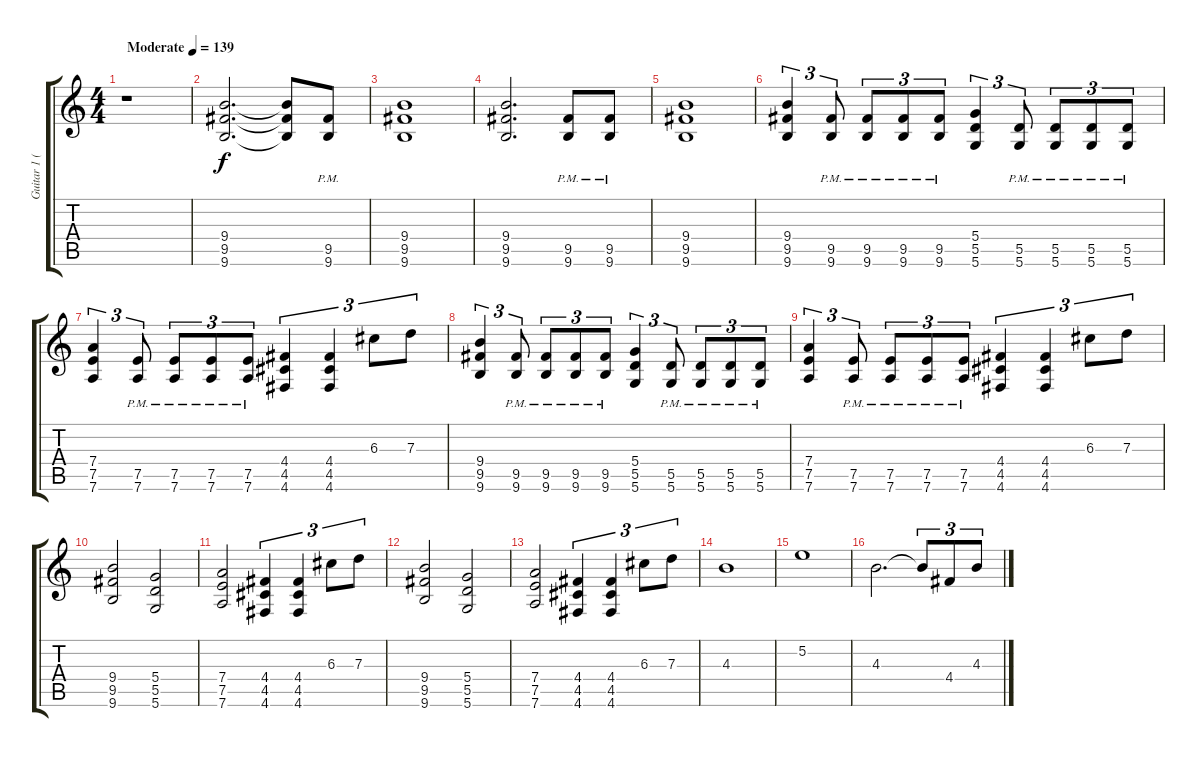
\track ("Guitar 1 (Lead)" "Guitar 1 (") {instrument distortionguitar}
\staff {score tabs}
\tuning (E4 B3 G3 D3 A2 D2) {hide}
\ts (4 4)
\tempo (139 "Moderate")
\clef g2
\ks c
r.1{dy f instrument distortionguitar} |
(9.4 9.5 9.6).2{d} (9.4{t} 9.5{t} 9.6{t}).8 (9.5{pm} 9.6{pm}).8 |
(9.4 9.5 9.6).1 |
(9.4 9.5 9.6).2{d} (9.5{pm} 9.6{pm}).8 (9.5{pm} 9.6{pm}).8 |
(9.4 9.5 9.6).1 |
(9.4 9.5 9.6).4{tu (3 2)} (9.5{pm} 9.6{pm}).8{tu (3 2)} (9.5{pm} 9.6{pm}).8{tu (3 2)} (9.5{pm} 9.6{pm}).8{tu (3 2)} (9.5{pm} 9.6{pm}).8{tu (3 2)} (5.4 5.5 5.6).4{tu (3 2)} (5.5{pm} 5.6{pm}).8{tu (3 2)} (5.5{pm} 5.6{pm}).8{tu (3 2)} (5.5{pm} 5.6{pm}).8{tu (3 2)} (5.5{pm} 5.6{pm}).8{tu (3 2)} |
(7.4 7.5 7.6).4{tu (3 2)} (7.5{pm} 7.6{pm}).8{tu (3 2)} (7.5{pm} 7.6{pm}).8{tu (3 2)} (7.5{pm} 7.6{pm}).8{tu (3 2)} (7.5{pm} 7.6{pm}).8{tu (3 2)} (4.4 4.5 4.6).4{tu (3 2)} (4.4 4.5 4.6).4{tu (3 2)} 6.3.8{tu (3 2)} 7.3.8{tu (3 2)} |
(9.4 9.5 9.6).4{tu (3 2)} (9.5{pm} 9.6{pm}).8{tu (3 2)} (9.5{pm} 9.6{pm}).8{tu (3 2)} (9.5{pm} 9.6{pm}).8{tu (3 2)} (9.5{pm} 9.6{pm}).8{tu (3 2)} (5.4 5.5 5.6).4{tu (3 2)} (5.5{pm} 5.6{pm}).8{tu (3 2)} (5.5{pm} 5.6{pm}).8{tu (3 2)} (5.5{pm} 5.6{pm}).8{tu (3 2)} (5.5{pm} 5.6{pm}).8{tu (3 2)} |
(7.4 7.5 7.6).4{tu (3 2)} (7.5{pm} 7.6{pm}).8{tu (3 2)} (7.5{pm} 7.6{pm}).8{tu (3 2)} (7.5{pm} 7.6{pm}).8{tu (3 2)} (7.5{pm} 7.6{pm}).8{tu (3 2)} (4.4 4.5 4.6).4{tu (3 2)} (4.4 4.5 4.6).4{tu (3 2)} 6.3.8{tu (3 2)} 7.3.8{tu (3 2)} |
(9.4 9.5 9.6).2 (5.4 5.5 5.6).2 |
(7.4 7.5 7.6).2 (4.4 4.5 4.6).4{tu (3 2)} (4.4 4.5 4.6).4{tu (3 2)} 6.3.8{tu (3 2)} 7.3.8{tu (3 2)} |
(9.4 9.5 9.6).2 (5.4 5.5 5.6).2 |
(7.4 7.5 7.6).2 (4.4 4.5 4.6).4{tu (3 2)} (4.4 4.5 4.6).4{tu (3 2)} 6.3.8{tu (3 2)} 7.3.8{tu (3 2)} |
4.3.1 |
5.2.1 |
4.3.2{d} 4.3{t}.8{tu (3 2)} 4.4.8{tu (3 2)} 4.3.8{tu (3 2)}
